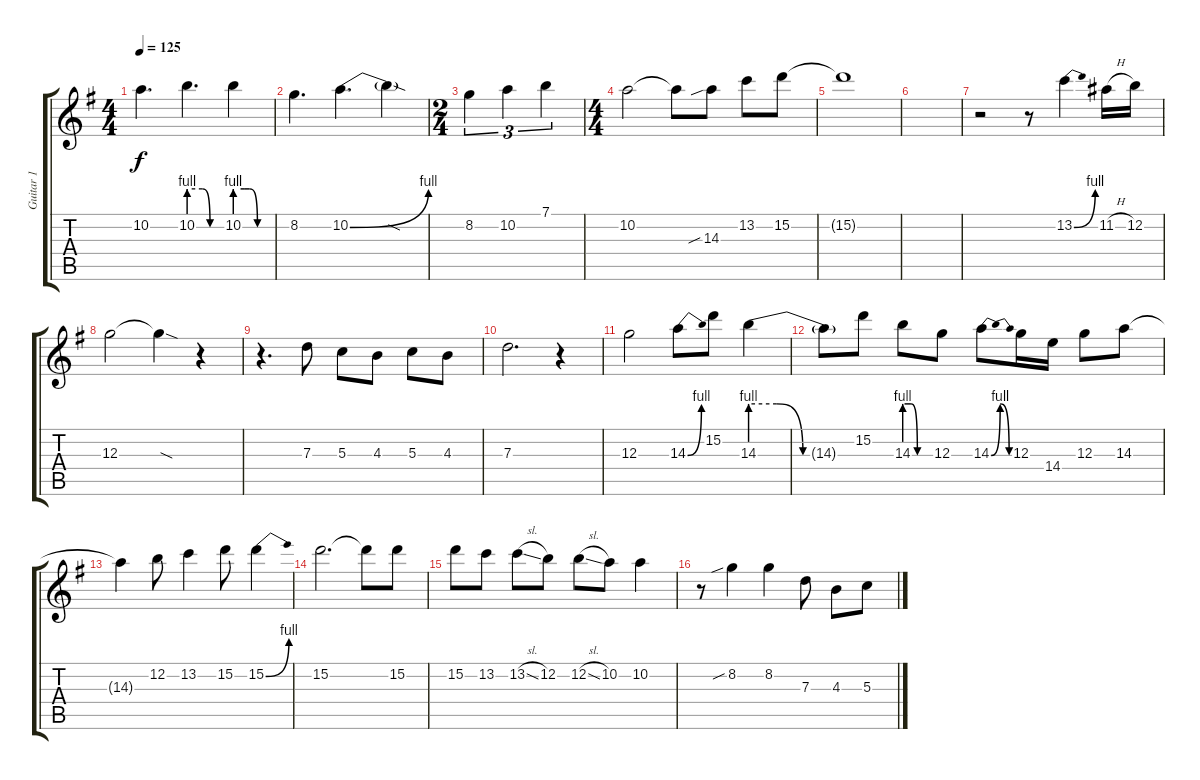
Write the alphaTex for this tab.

\track ("Guitar 1" "Guitar 1") {instrument overdrivenguitar}
\staff {score tabs}
\tuning (E4 B3 G3 D3 A2 E2) {hide}
\ts (4 4)
\tempo 125
\clef g2
\ks eminor
10.2{t}.4{d dy f} 10.2{be (custom 0 4 25 4 39 0 60 0)}.4{d} 10.2{be (custom 0 4 15 4 24 4 37 0 60 0)}.4 |
8.2.4{d} 10.2{be (bend 0 0 60 4)}.4{d} 10.2{sod t}.4 |
\ts (2 4)
8.2.4{tu (3 2)} 10.2.4{tu (3 2)} 7.1.4{tu (3 2)} |
\ts (4 4)
10.2.2 10.2{t}.8 14.3{sib}.8 13.2.8 15.2.8 |
15.2{t}.1 |
|
r.2 r.8 13.2{be (bend 0 0 60 4)}.4 11.2{h}.16 12.2.16 |
12.3.2 12.3{sod t}.4 r.4 |
r.4{d} 7.3.8 5.3.8 4.3.8 5.3.8 4.3.8 |
7.3.2{d} r.4 |
12.3.2 14.3{be (bend 0 0 60 4)}.8 15.2.8 14.3{be (custom 0 4 15 4 30 0 60 0)}.4 |
14.3{t}.8 15.2.8 14.3{be (custom 0 4 15 4 30 0 60 0)}.8 12.3.8 14.3{be (bendrelease 0 0 20 4 30 4 60 0)}.8 12.3.16 14.4.16 12.3.8 14.3.8 |
14.3{t}.4 12.2.8 13.2.4 15.2.8 15.2{be (bend 0 0 60 4)}.4 |
15.2.2{d} 15.2{t}.8 15.2.8 |
15.2.8 13.2.8 13.2{sl}.8 12.2.8 12.2{sl}.8 10.2.8 10.2.4 |
r.8 8.2{sib}.4 8.2.4 7.3.8 4.3.8 5.3.8
